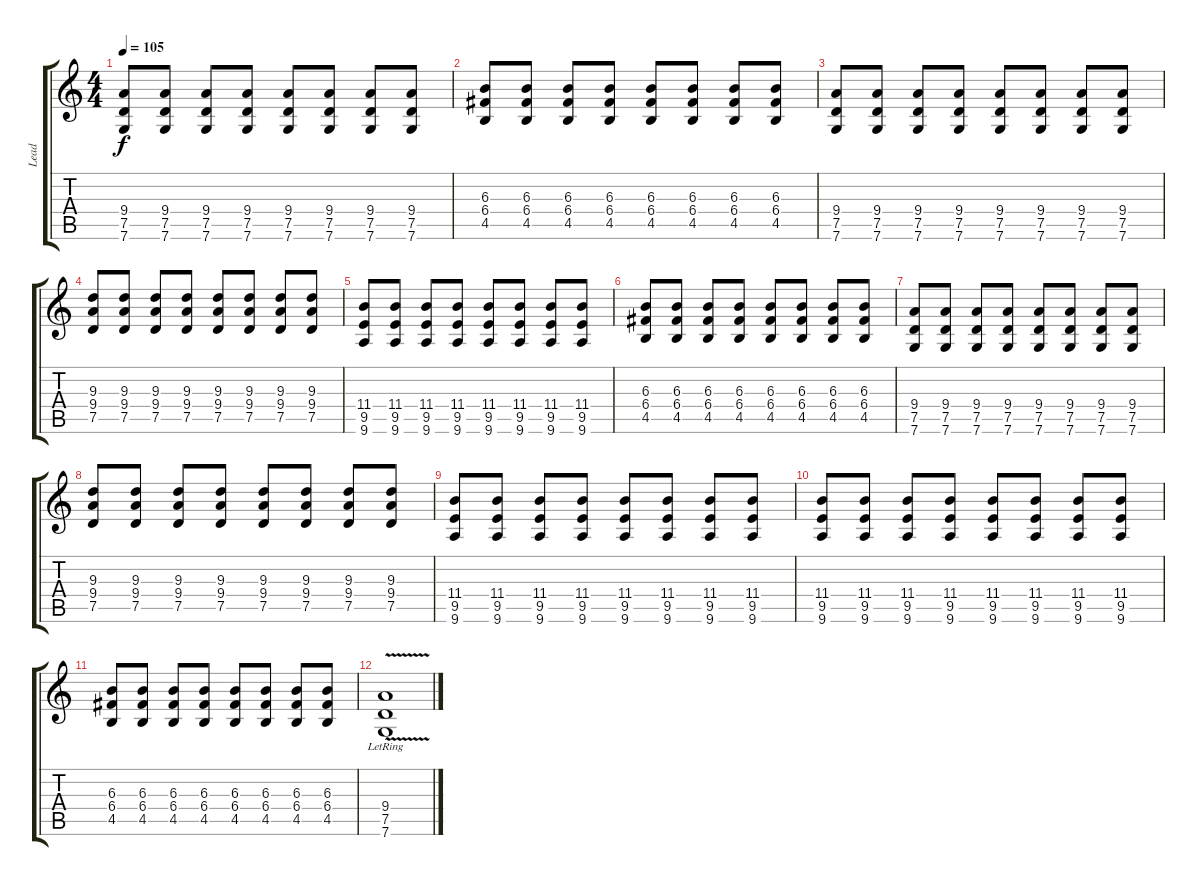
\track ("Lead" "Lead") {instrument electricguitarclean}
\staff {score tabs}
\tuning (D4 A3 F3 C3 G2 C2) {hide}
\ts (4 4)
\tempo 105
\clef g2
\ks c
(9.4 7.5 7.6).8{dy f} (9.4 7.5 7.6).8 (9.4 7.5 7.6).8 (9.4 7.5 7.6).8 (9.4 7.5 7.6).8 (9.4 7.5 7.6).8 (9.4 7.5 7.6).8 (9.4 7.5 7.6).8 |
(6.3 6.4 4.5).8 (6.3 6.4 4.5).8 (6.3 6.4 4.5).8 (6.3 6.4 4.5).8 (6.3 6.4 4.5).8 (6.3 6.4 4.5).8 (6.3 6.4 4.5).8 (6.3 6.4 4.5).8 |
(9.4 7.5 7.6).8 (9.4 7.5 7.6).8 (9.4 7.5 7.6).8 (9.4 7.5 7.6).8 (9.4 7.5 7.6).8 (9.4 7.5 7.6).8 (9.4 7.5 7.6).8 (9.4 7.5 7.6).8 |
(9.3 9.4 7.5).8 (9.3 9.4 7.5).8 (9.3 9.4 7.5).8 (9.3 9.4 7.5).8 (9.3 9.4 7.5).8 (9.3 9.4 7.5).8 (9.3 9.4 7.5).8 (9.3 9.4 7.5).8 |
(11.4 9.5 9.6).8 (11.4 9.5 9.6).8 (11.4 9.5 9.6).8 (11.4 9.5 9.6).8 (11.4 9.5 9.6).8 (11.4 9.5 9.6).8 (11.4 9.5 9.6).8 (11.4 9.5 9.6).8 |
(6.3 6.4 4.5).8 (6.3 6.4 4.5).8 (6.3 6.4 4.5).8 (6.3 6.4 4.5).8 (6.3 6.4 4.5).8 (6.3 6.4 4.5).8 (6.3 6.4 4.5).8 (6.3 6.4 4.5).8 |
(9.4 7.5 7.6).8 (9.4 7.5 7.6).8 (9.4 7.5 7.6).8 (9.4 7.5 7.6).8 (9.4 7.5 7.6).8 (9.4 7.5 7.6).8 (9.4 7.5 7.6).8 (9.4 7.5 7.6).8 |
(9.3 9.4 7.5).8 (9.3 9.4 7.5).8 (9.3 9.4 7.5).8 (9.3 9.4 7.5).8 (9.3 9.4 7.5).8 (9.3 9.4 7.5).8 (9.3 9.4 7.5).8 (9.3 9.4 7.5).8 |
(11.4 9.5 9.6).8 (11.4 9.5 9.6).8 (11.4 9.5 9.6).8 (11.4 9.5 9.6).8 (11.4 9.5 9.6).8 (11.4 9.5 9.6).8 (11.4 9.5 9.6).8 (11.4 9.5 9.6).8 |
(11.4 9.5 9.6).8 (11.4 9.5 9.6).8 (11.4 9.5 9.6).8 (11.4 9.5 9.6).8 (11.4 9.5 9.6).8 (11.4 9.5 9.6).8 (11.4 9.5 9.6).8 (11.4 9.5 9.6).8 |
(6.3 6.4 4.5).8 (6.3 6.4 4.5).8 (6.3 6.4 4.5).8 (6.3 6.4 4.5).8 (6.3 6.4 4.5).8 (6.3 6.4 4.5).8 (6.3 6.4 4.5).8 (6.3 6.4 4.5).8 |
(9.4{lr} 7.5{lr} 7.6{v lr}).1
